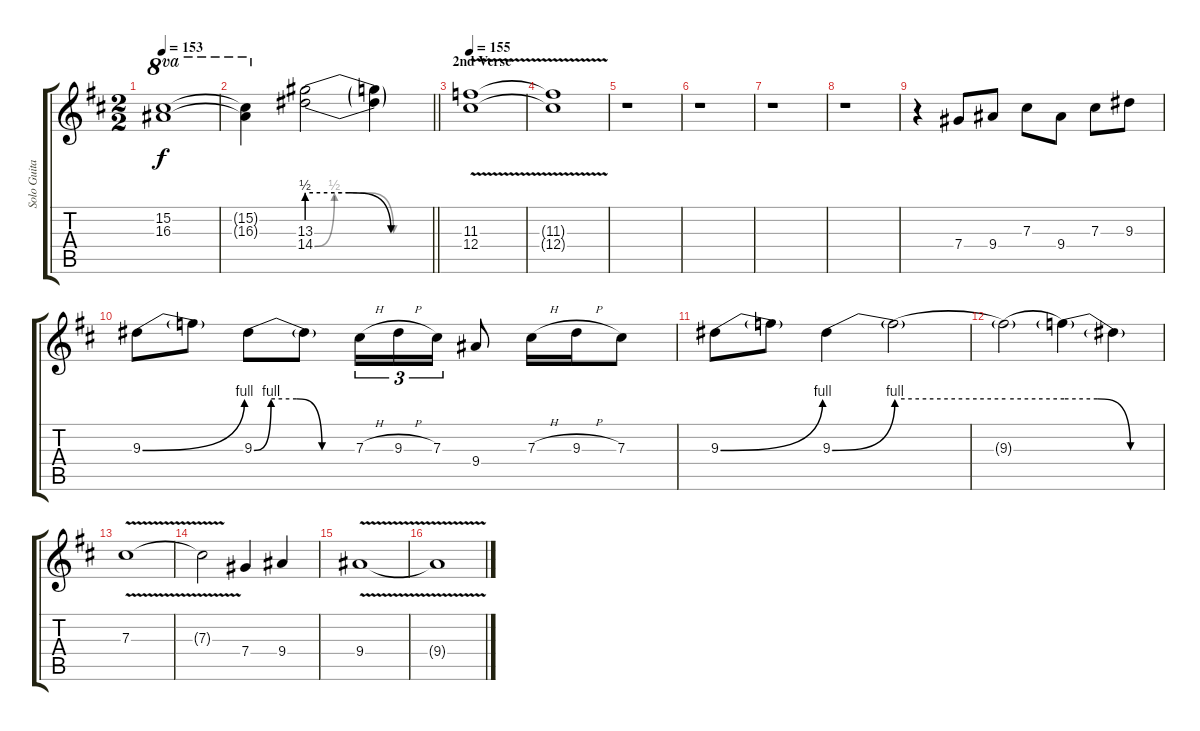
\track ("Solo Guitar" "Solo Guita") {instrument distortionguitar}
\staff {score tabs}
\tuning (Eb4 Bb3 Gb3 Db3 Ab2 Eb2) {hide}
\ts (2 2)
\tempo 153
\clef g2
\ks d
(15.2 16.3).1{ot 8va dy f} |
\barLineRight lightlight
(15.2{t} 16.3{t}).4{ot 8va} (13.3{be (custom 0 2 20 2 40 0 60 0)} 14.4{be (custom 0 0 10 2 25 2 40 0 60 0)}).2 (13.3{t} 14.4{t}).4 |
\section ("" "2nd Verse")
\tempo 155
(11.3{v} 12.4{v}).1 |
(11.3{v t} 12.4{v t}).1 |
r.1 |
r.1 |
r.1 |
r.1 |
r.4 7.4.8 9.4.8 7.3.8 9.4.8 7.3.8 9.3.8 |
9.3{be (bend 0 0 60 4)}.8 9.3{t}.8 9.3{be (custom 0 0 10 4 25 4 40 0 60 0)}.8 9.3{t}.8 7.3{h}.16{tu (3 2)} 9.3{h}.16{tu (3 2)} 7.3.16{tu (3 2)} 9.4.8 7.3{h}.16 9.3{h}.16 7.3.8 |
9.3{be (bend 0 0 60 4)}.8 9.3{t}.8 9.3{be (bend 0 0 60 4)}.4 9.3{be (hold 0 4 60 4) t}.2 |
9.3{be (hold 0 4 60 4) t}.2 9.3{be (custom 0 4 20 4 40 0 60 0) t}.4 9.3{t}.4 |
7.3{v}.1 |
7.3{v t}.2 7.4.4 9.4.4 |
9.4{v}.1 |
9.4{v t}.1
